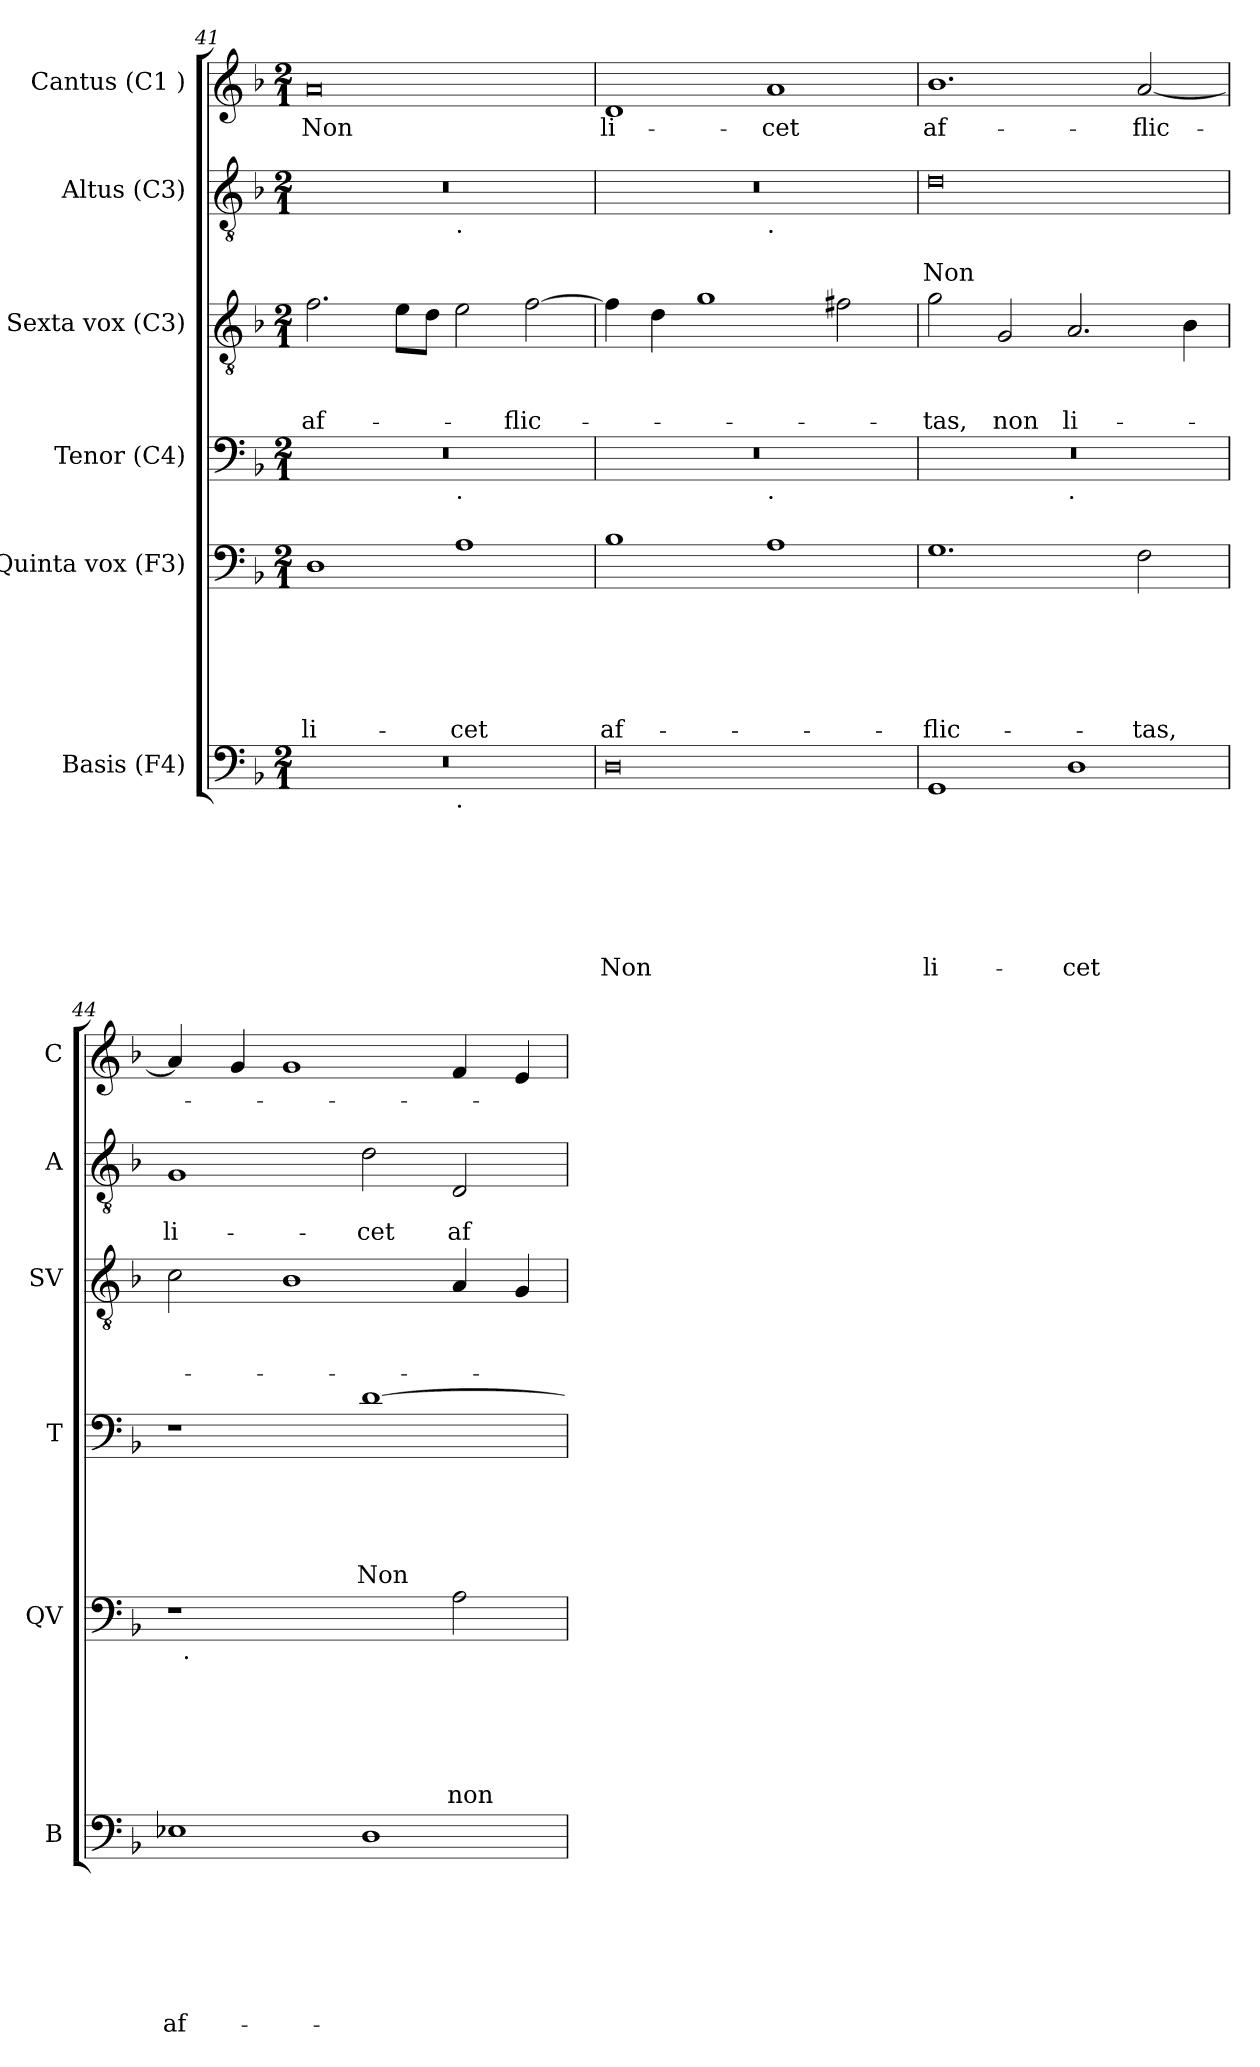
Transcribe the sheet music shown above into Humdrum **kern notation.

**kern	**text	**text	**text	**text	**text	**text	**text	**kern	**text	**text	**text	**text	**text	**text	**kern	**text	**text	**text	**text	**text	**kern	**text	**text	**text	**kern	**text	**text	**kern	**text
*part6	*part6	*part6	*part6	*part6	*part6	*part6	*part6	*part5	*part5	*part5	*part5	*part5	*part5	*part5	*part4	*part4	*part4	*part4	*part4	*part4	*part3	*part3	*part3	*part3	*part2	*part2	*part2	*part1	*part1
*staff6	*staff6	*staff6	*staff6	*staff6	*staff6	*staff6	*staff6	*staff5	*staff5	*staff5	*staff5	*staff5	*staff5	*staff5	*staff4	*staff4	*staff4	*staff4	*staff4	*staff4	*staff3	*staff3	*staff3	*staff3	*staff2	*staff2	*staff2	*staff1	*staff1
*I"Basis (F4)	*	*	*	*	*	*	*	*I"Quinta vox (F3)	*	*	*	*	*	*	*I"Tenor (C4)	*	*	*	*	*	*I"Sexta vox (C3)	*	*	*	*I"Altus (C3)	*	*	*I"Cantus (C1 )	*
*I'B	*	*	*	*	*	*	*	*I'QV	*	*	*	*	*	*	*I'T	*	*	*	*	*	*I'SV	*	*	*	*I'A	*	*	*I'C	*
!!LO:LB:g=z
*clefF4	*	*	*	*	*	*	*	*clefF4	*	*	*	*	*	*	*clefF4	*	*	*	*	*	*clefGv2	*	*	*	*clefGv2	*	*	*clefG2	*
*k[b-]	*	*	*	*	*	*	*	*k[b-]	*	*	*	*	*	*	*k[b-]	*	*	*	*	*	*k[b-]	*	*	*	*k[b-]	*	*	*k[b-]	*
*F:	*	*	*	*	*	*	*	*F:	*	*	*	*	*	*	*F:	*	*	*	*	*	*F:	*	*	*	*F:	*	*	*F:	*
*M2/1	*	*	*	*	*	*	*	*M2/1	*	*	*	*	*	*	*M2/1	*	*	*	*	*	*M2/1	*	*	*	*M2/1	*	*	*M2/1	*
=41	=41	=41	=41	=41	=41	=41	=41	=41	=41	=41	=41	=41	=41	=41	=41	=41	=41	=41	=41	=41	=41	=41	=41	=41	=41	=41	=41	=41	=41
!	!	!	!	!	!	!	!	!	!	!	!	!	!	!LO:LY:b:rj	!	!	!	!	!	!	!	!	!	!LO:LY:b	!	!	!	!	!LO:LY:b
*^	*	*	*	*	*	*	*	*	*	*	*	*	*	*	*^	*	*	*	*	*	*	*	*	*	*^	*	*	*	*
0r	1ryy	.	.	.	.	.	.	.	1D	.	.	.	.	.	li-	0r	1ryy	.	.	.	.	.	2.f\	.	.	af-	0r	1ryy	.	.	0a	Non
.	.	.	.	.	.	.	.	.	.	.	.	.	.	.	.	.	.	.	.	.	.	.	8e\L	.	.	.	.	.	.	.	.	.
.	.	.	.	.	.	.	.	.	.	.	.	.	.	.	.	.	.	.	.	.	.	.	8d\J	.	.	.	.	.	.	.	.	.
!	!	!	!	!	!	!	!	!	!	!	!	!	!	!	!	!	!	!	!	!	!	!	!	!	!	!	!	!LO:TX:b:t=.	!	!	!	!
!	!	!	!	!	!	!	!	!	!	!	!	!	!	!	!	!	!LO:TX:b:t=.	!	!	!	!	!	!	!	!	!	!	!	!	!	!	!
!	!LO:TX:b:t=.	!	!	!	!	!	!	!	!	!	!	!	!	!	!	!	!	!	!	!	!	!	!	!	!	!	!	!	!	!	!	!
!	!	!	!	!	!	!	!	!	!	!	!	!	!	!	!LO:LY:b	!	!	!	!	!	!	!	!	!	!	!	!	!	!	!	!	!
.	1ryy	.	.	.	.	.	.	.	1A	.	.	.	.	.	-cet	.	1ryy	.	.	.	.	.	2e\	.	.	.	.	1ryy	.	.	.	.
!	!	!	!	!	!	!	!	!	!	!	!	!	!	!	!	!	!	!	!	!	!	!	!	!	!	!LO:LY:b	!	!	!	!	!	!
.	.	.	.	.	.	.	.	.	.	.	.	.	.	.	.	.	.	.	.	.	.	.	[>2f\	.	.	-flic-	.	.	.	.	.	.
=42	=42	=42	=42	=42	=42	=42	=42	=42	=42	=42	=42	=42	=42	=42	=42	=42	=42	=42	=42	=42	=42	=42	=42	=42	=42	=42	=42	=42	=42	=42	=42	=42
!	!	!	!	!	!	!	!	!LO:LY:b	!	!	!	!	!	!	!LO:LY:b	!	!	!	!	!	!	!	!	!	!	!	!	!	!	!	!	!LO:LY:b:rj
*v	*v	*	*	*	*	*	*	*	*	*	*	*	*	*	*	*	*	*	*	*	*	*	*	*	*	*	*	*	*	*	*	*
0D	.	.	.	.	.	.	Non	1B-	.	.	.	.	.	af-	0r	1ryy	.	.	.	.	.	4f\]	.	.	.	0r	1ryy	.	.	1d	li-
.	.	.	.	.	.	.	.	.	.	.	.	.	.	.	.	.	.	.	.	.	.	4d\	.	.	.	.	.	.	.	.	.
.	.	.	.	.	.	.	.	.	.	.	.	.	.	.	.	.	.	.	.	.	.	1g	.	.	.	.	.	.	.	.	.
!	!	!	!	!	!	!	!	!	!	!	!	!	!	!	!	!	!	!	!	!	!	!	!	!	!	!	!LO:TX:b:t=.	!	!	!	!
!	!	!	!	!	!	!	!	!	!	!	!	!	!	!	!	!LO:TX:b:t=.	!	!	!	!	!	!	!	!	!	!	!	!	!	!	!
!	!	!	!	!	!	!	!	!	!	!	!	!	!	!	!	!	!	!	!	!	!	!	!	!	!	!	!	!	!	!	!LO:LY:b
.	.	.	.	.	.	.	.	1A	.	.	.	.	.	.	.	1ryy	.	.	.	.	.	.	.	.	.	.	1ryy	.	.	1a	-cet
.	.	.	.	.	.	.	.	.	.	.	.	.	.	.	.	.	.	.	.	.	.	2f#\	.	.	.	.	.	.	.	.	.
=43	=43	=43	=43	=43	=43	=43	=43	=43	=43	=43	=43	=43	=43	=43	=43	=43	=43	=43	=43	=43	=43	=43	=43	=43	=43	=43	=43	=43	=43	=43	=43
!	!	!	!	!	!	!	!LO:LY:b:rj	!	!	!	!	!	!	!LO:LY:b	!	!	!	!	!	!	!	!	!	!	!LO:LY:b	!	!	!	!LO:LY:b	!	!LO:LY:b
*	*	*	*	*	*	*	*	*	*	*	*	*	*	*	*	*	*	*	*	*	*	*	*	*	*	*v	*v	*	*	*	*
1GG	.	.	.	.	.	.	li-	1.G	.	.	.	.	.	-flic-	0r	1ryy	.	.	.	.	.	2g\	.	.	-tas,	0d	.	Non	1.b-	af-
!	!	!	!	!	!	!	!	!	!	!	!	!	!	!	!	!	!	!	!	!	!	!	!	!	!LO:LY:b	!	!	!	!	!
.	.	.	.	.	.	.	.	.	.	.	.	.	.	.	.	.	.	.	.	.	.	2G/	.	.	non	.	.	.	.	.
!	!	!	!	!	!	!	!	!	!	!	!	!	!	!	!	!LO:TX:b:t=.	!	!	!	!	!	!	!	!	!	!	!	!	!	!
!	!	!	!	!	!	!	!LO:LY:b	!	!	!	!	!	!	!	!	!	!	!	!	!	!	!	!	!	!LO:LY:b	!	!	!	!	!
1D	.	.	.	.	.	.	-cet	.	.	.	.	.	.	.	.	1ryy	.	.	.	.	.	2.A/	.	.	li-	.	.	.	.	.
!	!	!	!	!	!	!	!	!	!	!	!	!	!	!LO:LY:b	!	!	!	!	!	!	!	!	!	!	!	!	!	!	!	!LO:LY:b
.	.	.	.	.	.	.	.	2F\	.	.	.	.	.	-tas,	.	.	.	.	.	.	.	.	.	.	.	.	.	.	[<2a/	-flic-
.	.	.	.	.	.	.	.	.	.	.	.	.	.	.	.	.	.	.	.	.	.	4B-\	.	.	.	.	.	.	.	.
=44	=44	=44	=44	=44	=44	=44	=44	=44	=44	=44	=44	=44	=44	=44	=44	=44	=44	=44	=44	=44	=44	=44	=44	=44	=44	=44	=44	=44	=44	=44
!	!	!	!	!	!	!	!LO:LY:b	!	!	!	!	!	!	!	!	!	!	!	!	!	!	!	!	!	!	!	!	!LO:LY:b:rj	!	!
*	*	*	*	*	*	*	*	*^	*	*	*	*	*	*	*v	*v	*	*	*	*	*	*	*	*	*	*	*	*	*	*
1E-X	.	.	.	.	.	.	af-	1r	32ryy	.	.	.	.	.	.	1r	.	.	.	.	.	2c\	.	.	.	1G	.	li-	4a/]	.
!	!	!	!	!	!	!	!	!	!LO:TX:b:t=.	!	!	!	!	!	!	!	!	!	!	!	!	!	!	!	!	!	!	!	!	!
.	.	.	.	.	.	.	.	.	1ryy	.	.	.	.	.	.	.	.	.	.	.	.	.	.	.	.	.	.	.	.	.
.	.	.	.	.	.	.	.	.	.	.	.	.	.	.	.	.	.	.	.	.	.	.	.	.	.	.	.	.	4g/	.
.	.	.	.	.	.	.	.	.	.	.	.	.	.	.	.	.	.	.	.	.	.	1B-	.	.	.	.	.	.	1g	.
!	!	!	!	!	!	!	!	!	!	!	!	!	!	!	!	!	!	!	!	!	!LO:LY:b	!	!	!	!	!	!	!LO:LY:b	!	!
1D	.	.	.	.	.	.	.	2ryy	.	.	.	.	.	.	.	[>1d	.	.	.	.	Non	.	.	.	.	2d\	.	-cet	.	.
.	.	.	.	.	.	.	.	.	2ryy	.	.	.	.	.	.	.	.	.	.	.	.	.	.	.	.	.	.	.	.	.
!	!	!	!	!	!	!	!	!	!	!	!	!	!	!	!LO:LY:b	!	!	!	!	!	!	!	!	!	!	!	!	!LO:LY:b	!	!
.	.	.	.	.	.	.	.	2A\	.	.	.	.	.	.	non	.	.	.	.	.	.	4A/	.	.	.	2D/	.	af-	4f/	.
.	.	.	.	.	.	.	.	.	4...ryy	.	.	.	.	.	.	.	.	.	.	.	.	.	.	.	.	.	.	.	.	.
.	.	.	.	.	.	.	.	.	.	.	.	.	.	.	.	.	.	.	.	.	.	4G/	.	.	.	.	.	.	4e/	.
*	*	*	*	*	*	*	*	*v	*v	*	*	*	*	*	*	*	*	*	*	*	*	*	*	*	*	*	*	*	*	*
=	=	=	=	=	=	=	=	=	=	=	=	=	=	=	=	=	=	=	=	=	=	=	=	=	=	=	=	=	=
*-	*-	*-	*-	*-	*-	*-	*-	*-	*-	*-	*-	*-	*-	*-	*-	*-	*-	*-	*-	*-	*-	*-	*-	*-	*-	*-	*-	*-	*-
